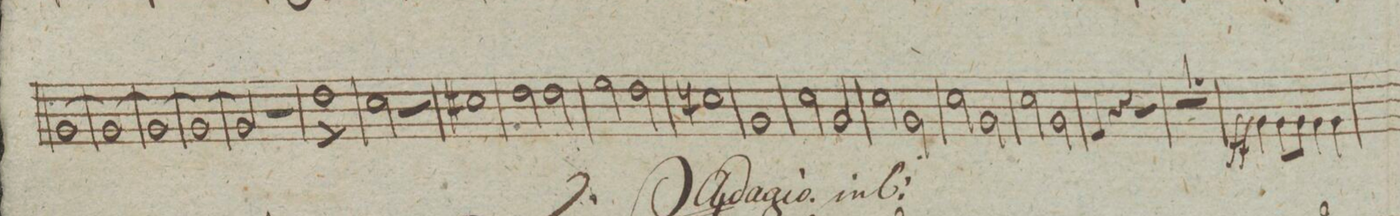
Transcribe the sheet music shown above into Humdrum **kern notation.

**kern	**dynam
*I"Corno 2do in C:	*
*clefG2	*
*k[]	*
*met(c|)	*
*M4/4	*
[>1g/	.
=221	=221
1g/_>	.
=222	=222
1g/_>	.
=223	=223
1g/_>	.
=224	=224
2g/]	.
2r	.
=225	=225
1dd\^<	.
=226	=226
2cc\	.
2r	.
=227	=227
1cc#X\	.
=228	=228
2dd\	.
2dd\	.
=229	=229
2ee\	.
2dd\	.
=230	=230
1ccn\	.
=231	=231
1g/	.
=232	=232
2cc\	.
2g/	.
=233	=233
2cc\	.
2g\	.
=234	=234
2cc\	.
2g\	.
=235	=235
2cc\	.
2g\	.
=236	=236
4e/	.
4r	.
2r	.
=237	=237
1r	.
=238	=238
4g\	ff
8g\L	.
8g\J	.
4g\	.
4g\	.
=239	=239
*-	*-
